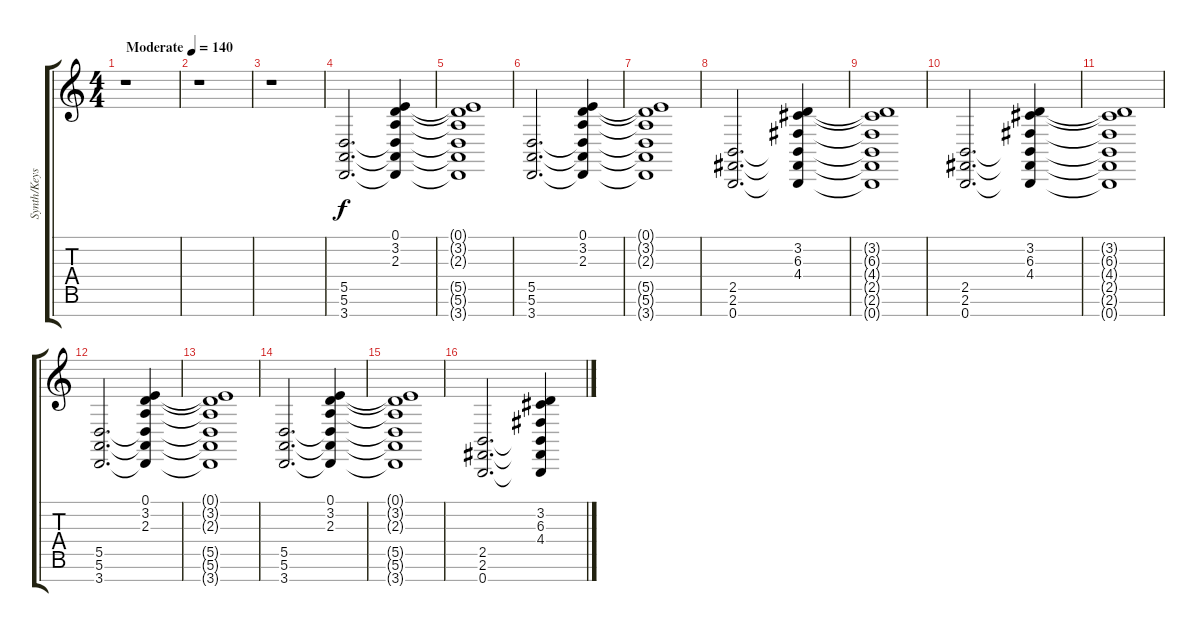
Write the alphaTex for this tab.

\track ("Synth/Keys" "Synth/Keys") {instrument stringensemble1}
\staff {score tabs}
\tuning (E4 B3 G3 D3 A2 E2 B1) {hide}
\ts (4 4)
\tempo (140 "Moderate")
\clef g2
\ks c
r.1{dy f instrument stringensemble1} |
r.1 |
r.1 |
(5.5 5.6 3.7).2{d} (0.1 3.2 2.3 5.5{t} 5.6{t} 3.7{t}).4 |
(0.1{t} 3.2{t} 2.3{t} 5.5{t} 5.6{t} 3.7{t}).1 |
(5.5 5.6 3.7).2{d} (0.1 3.2 2.3 5.5{t} 5.6{t} 3.7{t}).4 |
(0.1{t} 3.2{t} 2.3{t} 5.5{t} 5.6{t} 3.7{t}).1 |
(2.5 2.6 0.7).2{d} (3.2 6.3 4.4 2.5{t} 2.6{t} 0.7{t}).4 |
(3.2{t} 6.3{t} 4.4{t} 2.5{t} 2.6{t} 0.7{t}).1 |
(2.5 2.6 0.7).2{d} (3.2 6.3 4.4 2.5{t} 2.6{t} 0.7{t}).4 |
(3.2{t} 6.3{t} 4.4{t} 2.5{t} 2.6{t} 0.7{t}).1 |
(5.5 5.6 3.7).2{d} (0.1 3.2 2.3 5.5{t} 5.6{t} 3.7{t}).4 |
(0.1{t} 3.2{t} 2.3{t} 5.5{t} 5.6{t} 3.7{t}).1 |
(5.5 5.6 3.7).2{d} (0.1 3.2 2.3 5.5{t} 5.6{t} 3.7{t}).4 |
(0.1{t} 3.2{t} 2.3{t} 5.5{t} 5.6{t} 3.7{t}).1 |
(2.5 2.6 0.7).2{d} (3.2 6.3 4.4 2.5{t} 2.6{t} 0.7{t}).4
